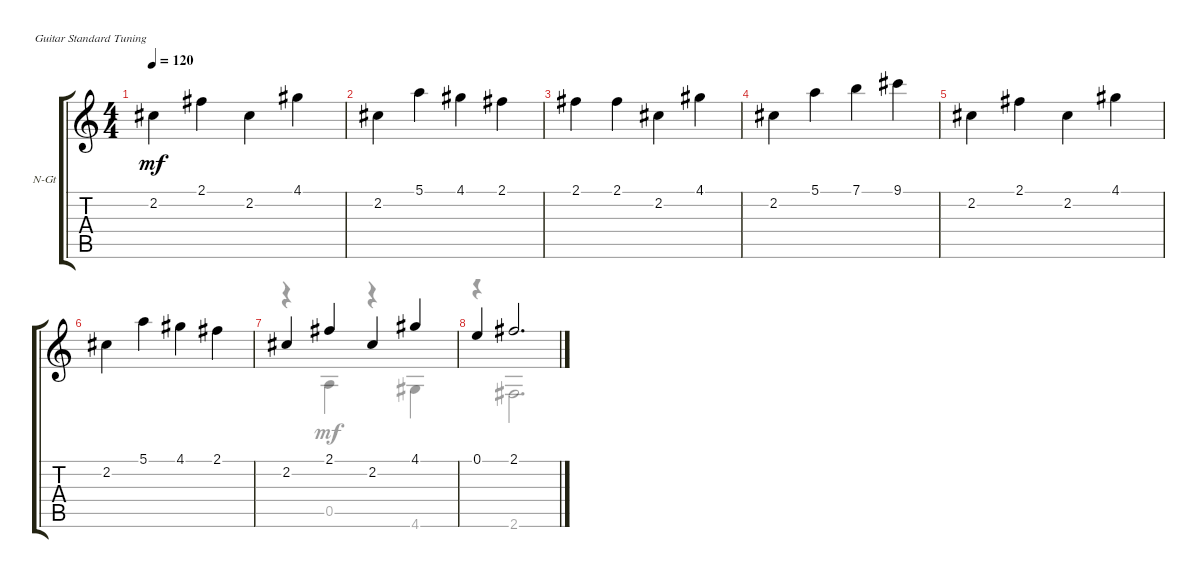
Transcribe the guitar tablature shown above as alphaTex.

\defaultSystemsLayout 4
\bracketExtendMode groupsimilarinstruments
\firstSystemTrackNameOrientation horizontal
\otherSystemsTrackNameOrientation horizontal
\track ("Nylon Guitar" "N-Gt") {instrument acousticguitarnylon}
\staff {score tabs}
\tuning (E4 B3 G3 D3 A2 E2)
\voice
\ts (4 4)
\tempo 120
\clef g2
\ks c
2.2.4{dy mf} 2.1.4 2.2.4 4.1.4 |
2.2.4 5.1.4 4.1.4 2.1.4 |
2.1.4 2.1.4 2.2.4 4.1.4 |
2.2.4 5.1.4 7.1.4 9.1.4 |
2.2.4 2.1.4 2.2.4 4.1.4 |
2.2.4 5.1.4 4.1.4 2.1.4 |
2.2.4 2.1.4 2.2.4 4.1.4 |
0.1.4 2.1.2{d}
\voice
\clef g2
\ottava regular
\simile none
\ks c
|
|
|
|
|
|
r.4 0.5.4 r.4 4.6.4 |
r.4 2.6.2{d}
